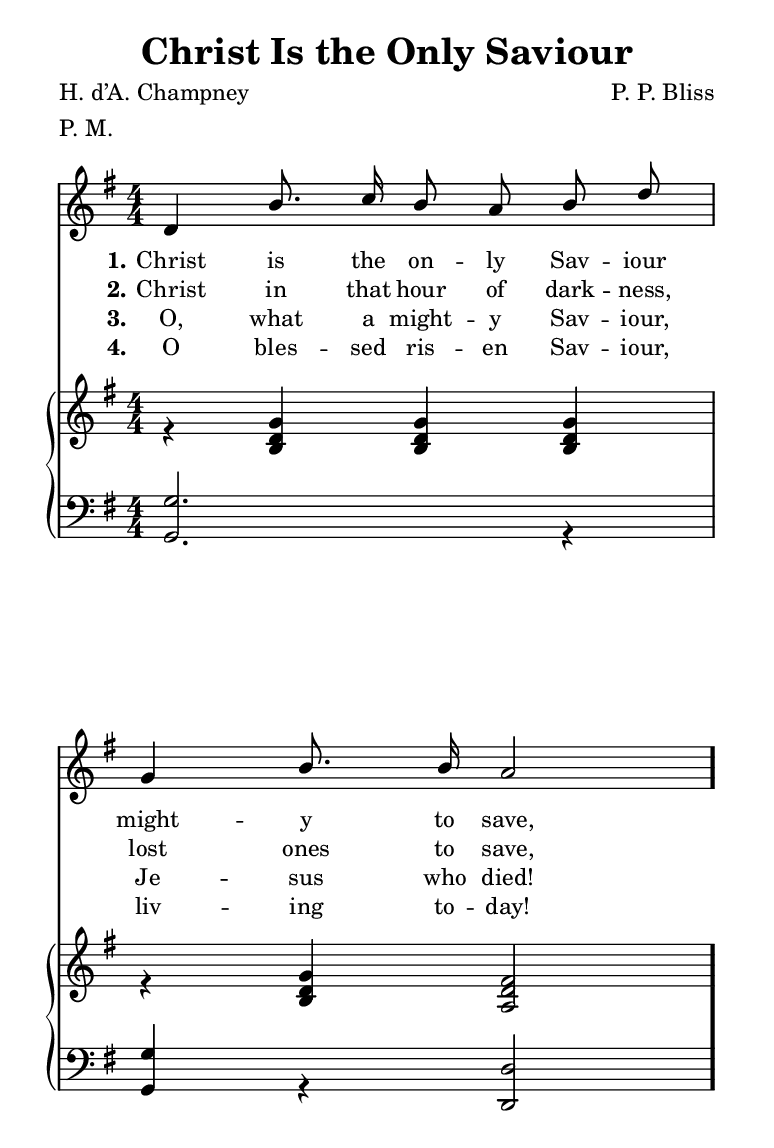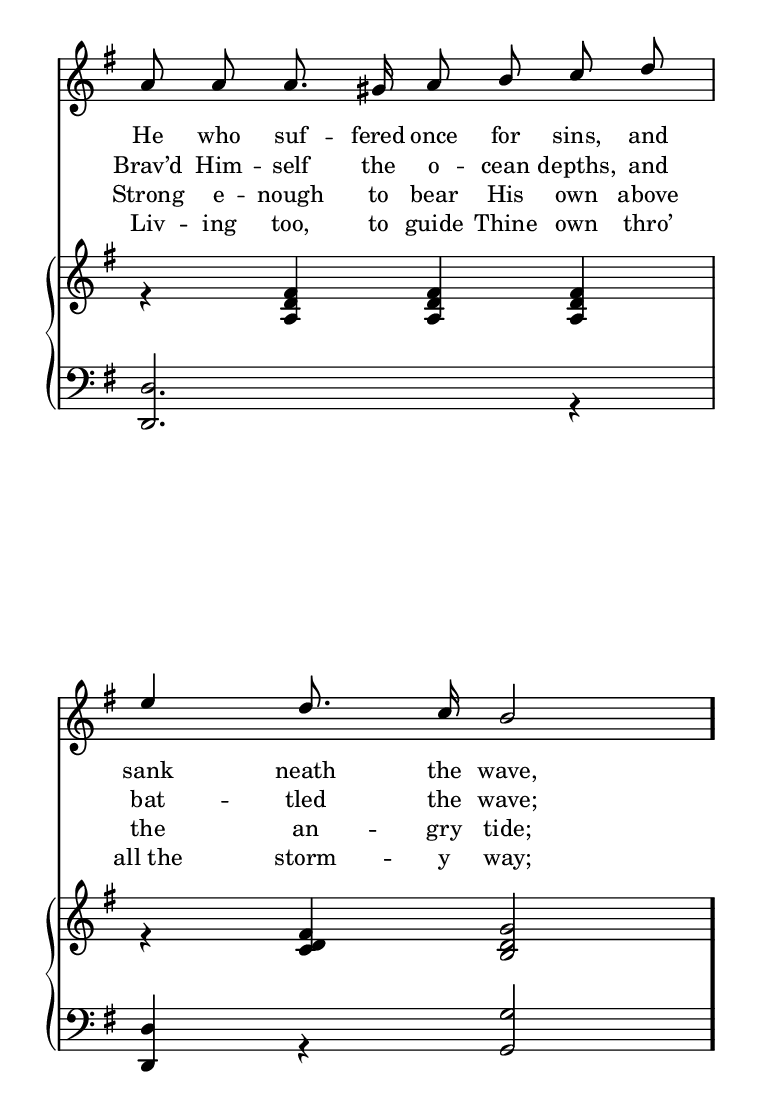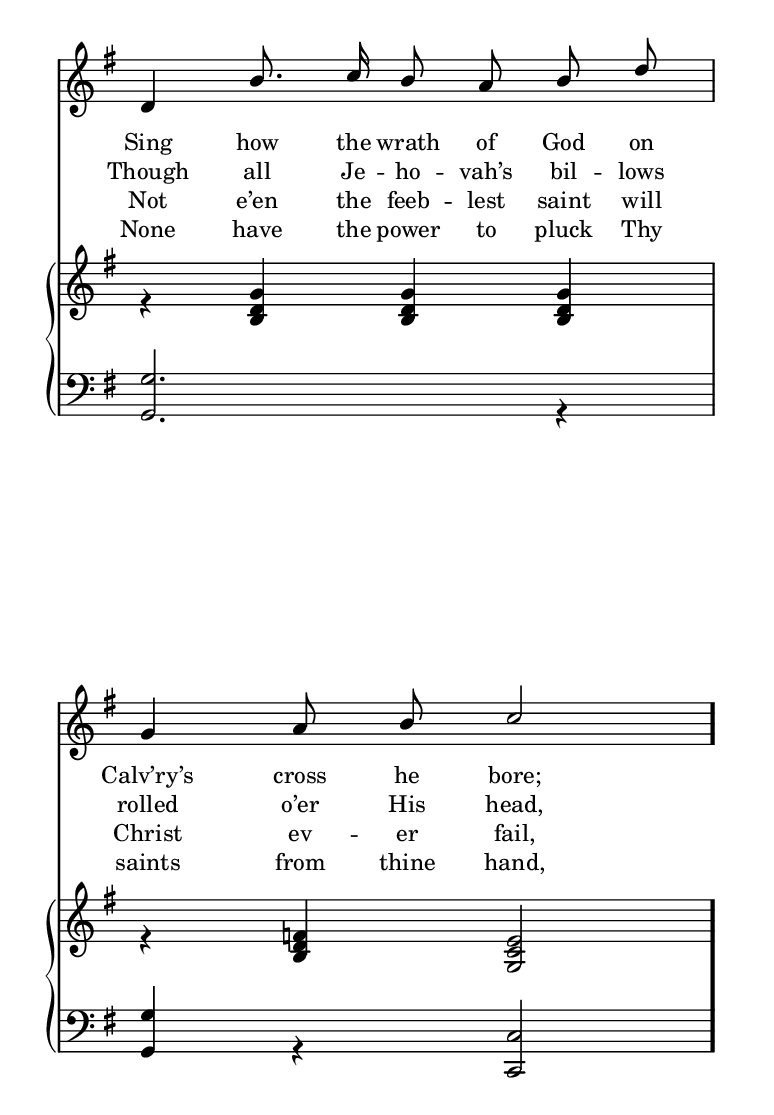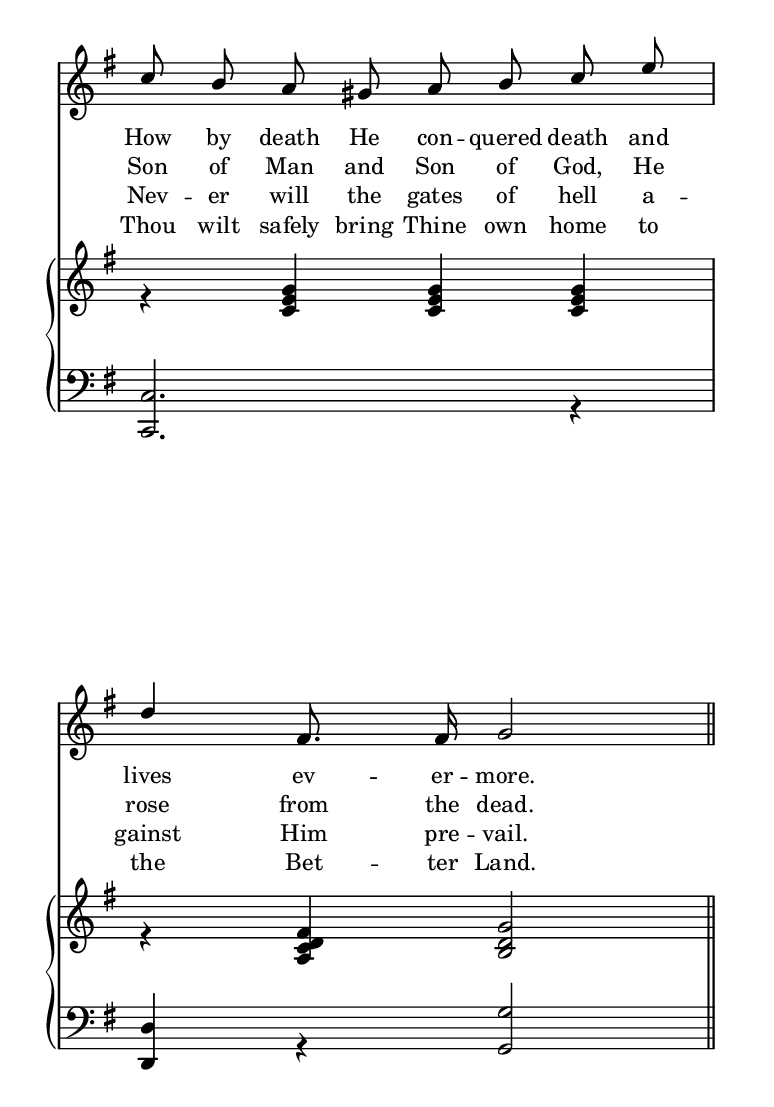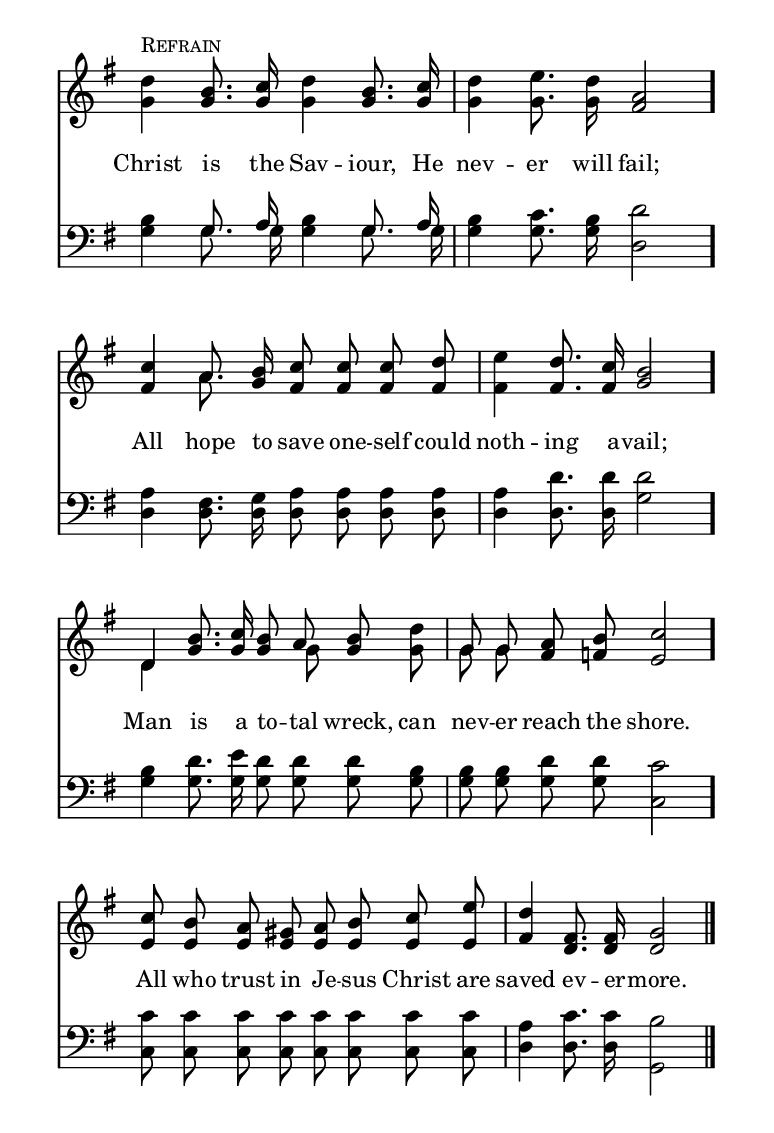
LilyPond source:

\include "common/global.ily"
\paper {
  \include "common/paper.ily"
  ragged-last-bottom = ##t
  page-count = #(cond (is-eogsized 2) (#t #f))
  systems-per-page = #(cond (is-eogsized 4) (#t #f))
  system-count = #(cond (is-eogsized 7) (#t #f))
}

\header{
  %gospel
  hymnnumber = "65"
  title = "Christ Is the Only Saviour"
  tunename = "The Lifeboat"
  meter = "P. M."
  poet = "H. d’A. Champney"
  composer = "P. P. Bliss"
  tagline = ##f
}

% for fermata in MIDI
ta = { \tempo 4=80 }
tb = { \tempo 4=40 }

patternAA = { c4 c8. c16 c8 c8 c8 c8 | c4 c8. c16 c2 }
patternAB = { c4 c8. c16 c8 c8 c8 c8 | c4 c8  c8  c2 }
patternAC = { c4 c8. c16 c4 c8.  c16 | c4 c8. c16 c2 }
patternAD = { c4 c8. c16 c8 c8 c8 c8 | c8 c8 c8 c8 c2 }
patternAE = { c8 c8 c8. c16 c8 c8 c8 c8 | c4 c8. c16 c2 }

patternBA = { c8 c8 c8 c8 c8 c8 c8 c8 | c4 c8. c16 c2 }

global = {
  \include "common/overrides.ily"
  \override Staff.TimeSignature.style = #'numbered
  \time 4/4
  \override Score.MetronomeMark.transparent = ##t % hide all fermata changes too
  \ta
  \key g \major
  \autoBeamOff
}

notesAlto = {
\global
\relative e' {

  \changePitch \patternAC { g g g g g g | g g g fis }
  \changePitch \patternAA { fis a g fis fis fis fis | fis fis fis g }
  \changePitch \patternAD { d g g g g g g | g g fis f e }
  \changePitch \patternBA { e e e e e e e e | fis d d d }

}
}

notesTenor = {
\global
\relative a {

  \changePitch \patternAC { b g a b g a | b c b d }
  \changePitch \patternAA { a fis g a a a a | a d d d }
  \changePitch \patternAD { b d e d d d b | b b d d c }
  \changePitch \patternBA { c c c c c c c c | a c c b }

}
}

notesBass = {
\global
\relative f {

  \changePitch \patternAC { g g g g g g | g g g d }
  \changePitch \patternAA { d d d d d d d | d d d g }
  \changePitch \patternAD { g g g g g g g | g g g g c, }
  \changePitch \patternBA { c c c c c c c c | d d d g, }

}
}

Refrain = \lyricmode {

Christ is the Sav -- iour, He nev -- er will fail; \bar "."
All hope to save one -- self could noth -- ing a -- vail; \bar "."
Man is a to -- tal wreck, can nev -- er reach the shore. \bar "." \eogbreak
All who trust in Je -- sus Christ are saved ev -- er -- more.

}

notesSopranoRefrain = {
\global
\relative c' {

  << s^\markup { \small \caps "Refrain" }
  \changePitch \patternAC { d' b c d b c | d e d a  } >>
  \changePitch \patternAA { c a b c c c d | e d c b }
  \changePitch \patternAD { d, b' c b a b d | g, g a b c }
  \changePitch \patternBA { c b a gis a b c e | d fis, fis g }

  \bar "|."

}
}

notesSoprano = {
\global
\relative c' {

  \changePitch \patternAA { d b' c b a b d | g, b b a }
  \changePitch \patternAE { a a a gis a b c d | e d c b } % patternAA in the original, but nonsensical
  \changePitch \patternAB { d, b' c b a b d | g, a b c }
  \changePitch \patternBA { c b a gis a b c e | d fis, fis g }

  \bar "||"

}
}

notesRightHand = {
\global
\override Stem.direction = #UP
\relative e' {

r4 < b d g >4 < b d g >4 < b d g >4 | r4 < b d g >4 < a d fis >2
r4 < a d fis >4 < a d fis >4 < a d fis >4 | r4 < c d fis >4 < b d g >2
r4 < b d g >4 < b d g >4 < b d g >4 | r4 < b d f >4 < g c e >2
r4 < c e g >4 < c e g >4 < c e g >4 | r4 < a c d fis >4 < b d g >2

}
}

notesLeftHand = {
\global
\override Stem.direction = #UP
\clef bass
\relative f, {

< g g' >2. r4 | < g g' >4 r4 < d d' >2
< d d' >2. r4 | < d d' >4 r4 < g g' >2
< g g' >2. r4 | < g g' >4 r4 < c, c' >2
< c c' >2. r4 | < d d' >4 r4 < g g' >2

}
}

wordsA = \lyricmode {
\set stanza = "1."

Christ is the on -- ly Sav -- iour might -- y to save, \bar "."
He who suf -- fered once for sins, and sank neath the wave, \bar "."
Sing how the wrath of God on Calv’ry’s cross he bore; \bar "."
How by death He con -- quered death and lives ev -- er -- more. \bar "."

}

wordsB = \lyricmode {
\set stanza = "2."

Christ in that hour of dark -- ness, lost ones to save,
Brav’d Him -- self the o -- cean depths, and bat -- tled the wave;
Though all Je -- ho -- vah’s bil -- lows rolled o’er His head,
Son of Man and Son of God, He rose from the dead.

}

wordsC = \lyricmode {
\set stanza = "3."

O, what a might -- y Sav -- iour, Je -- sus who died!
Strong e -- nough to bear His own above the an -- gry tide; % a -- bove ?
Not e’en the feeb -- lest saint will Christ ev -- er fail,
Nev -- er will the gates of hell a -- gainst Him pre -- vail.

}

wordsD = \lyricmode {
\set stanza = "4."

O bles -- sed ris -- en Sav -- iour, liv -- ing to -- day!
Liv -- ing too, to guide Thine own thro’ all_the storm -- y way;
None have the power to pluck Thy saints from thine hand,
Thou wilt safely bring Thine own home to the Bet -- ter Land.

}

\score {
  \context ChoirStaff {
    <<
      \context Staff = upper <<
        \set Staff.autoBeaming = ##f
        \set ChoirStaff.systemStartDelimiter = #'SystemStartBar
        \context Voice  = sopranos { \voiceOne << \notesSoprano >> }
        \context Lyrics = one   \lyricsto sopranos \wordsA
        \context Lyrics = two   \lyricsto sopranos \wordsB
        \context Lyrics = three \lyricsto sopranos \wordsC
        \context Lyrics = four  \lyricsto sopranos \wordsD
      >>
      \context PianoStaff = men <<
        \set ChoirStaff.printPartCombineTexts = ##f
        \context Voice  = righthand { \voiceTwo << \notesRightHand >> }
        \context Voice  = lefthand { \voiceTwo << \notesLeftHand >> }
      >>
    >>
    \once \omit Staff.TimeSignature
    \once \omit PianoStaff.TimeSignature
    \pageBreak % forced in all variants to work around gapped system issue
    <<
      \context Staff = upper <<
        \once \set Staff.explicitKeySignatureVisibility = #end-of-line-invisible
        \set Staff.autoBeaming = ##f
        \set ChoirStaff.systemStartDelimiter = #'SystemStartBar
        \set ChoirStaff.printPartCombineTexts = ##f
        \partcombine #'(2 . 9) \notesSopranoRefrain \notesAlto
        \context NullVoice = sopranosRefrain { \voiceOne << \notesSopranoRefrain >> }
        \context Lyrics = one   \lyricsto sopranosRefrain \Refrain
      >>
      \context Staff = men <<
        \once \set Staff.explicitKeySignatureVisibility = #end-of-line-invisible
        \set Staff.autoBeaming = ##f
        \clef bass
        \set ChoirStaff.printPartCombineTexts = ##f
        \override Staff.TimeSignature.stencil = ##f
        \partcombine #'(2 . 9) \notesTenor \notesBass
      >>
    >>
  }
  \layout {
    \include "common/layout.ily"
  }
}

\score {
  \new Score {
    \context ChoirStaff <<
      \new Staff = upper <<
        \new Voice  = sopranos { \voiceOne { << \notesSoprano >> << \notesSopranoRefrain >> } }
        \new Voice  = altos { \voiceTwo { \repeat unfold 32 { \skip 4 } << \notesAlto >> } }
      >>
      \new PianoStaff = men <<
        \new Voice  = righthand { \voiceTwo << \notesRightHand >> }
        \new Voice  = lefthand { \voiceTwo << \notesLeftHand >> }
        \new Voice  = tenors { \voiceOne { \repeat unfold 32 { \skip 4 } << \notesTenor >> } }
        \new Voice  = basses { \voiceTwo { \repeat unfold 32 { \skip 4 } << \notesBass >> } }
      >>
    >>
  }
  \midi{
    \include "common/midi.ily"
  }
}

\version "2.19.49"  % necessary for upgrading to future LilyPond versions.

% vi:set et ts=2 sw=2 ai nocindent syntax=lilypond:
